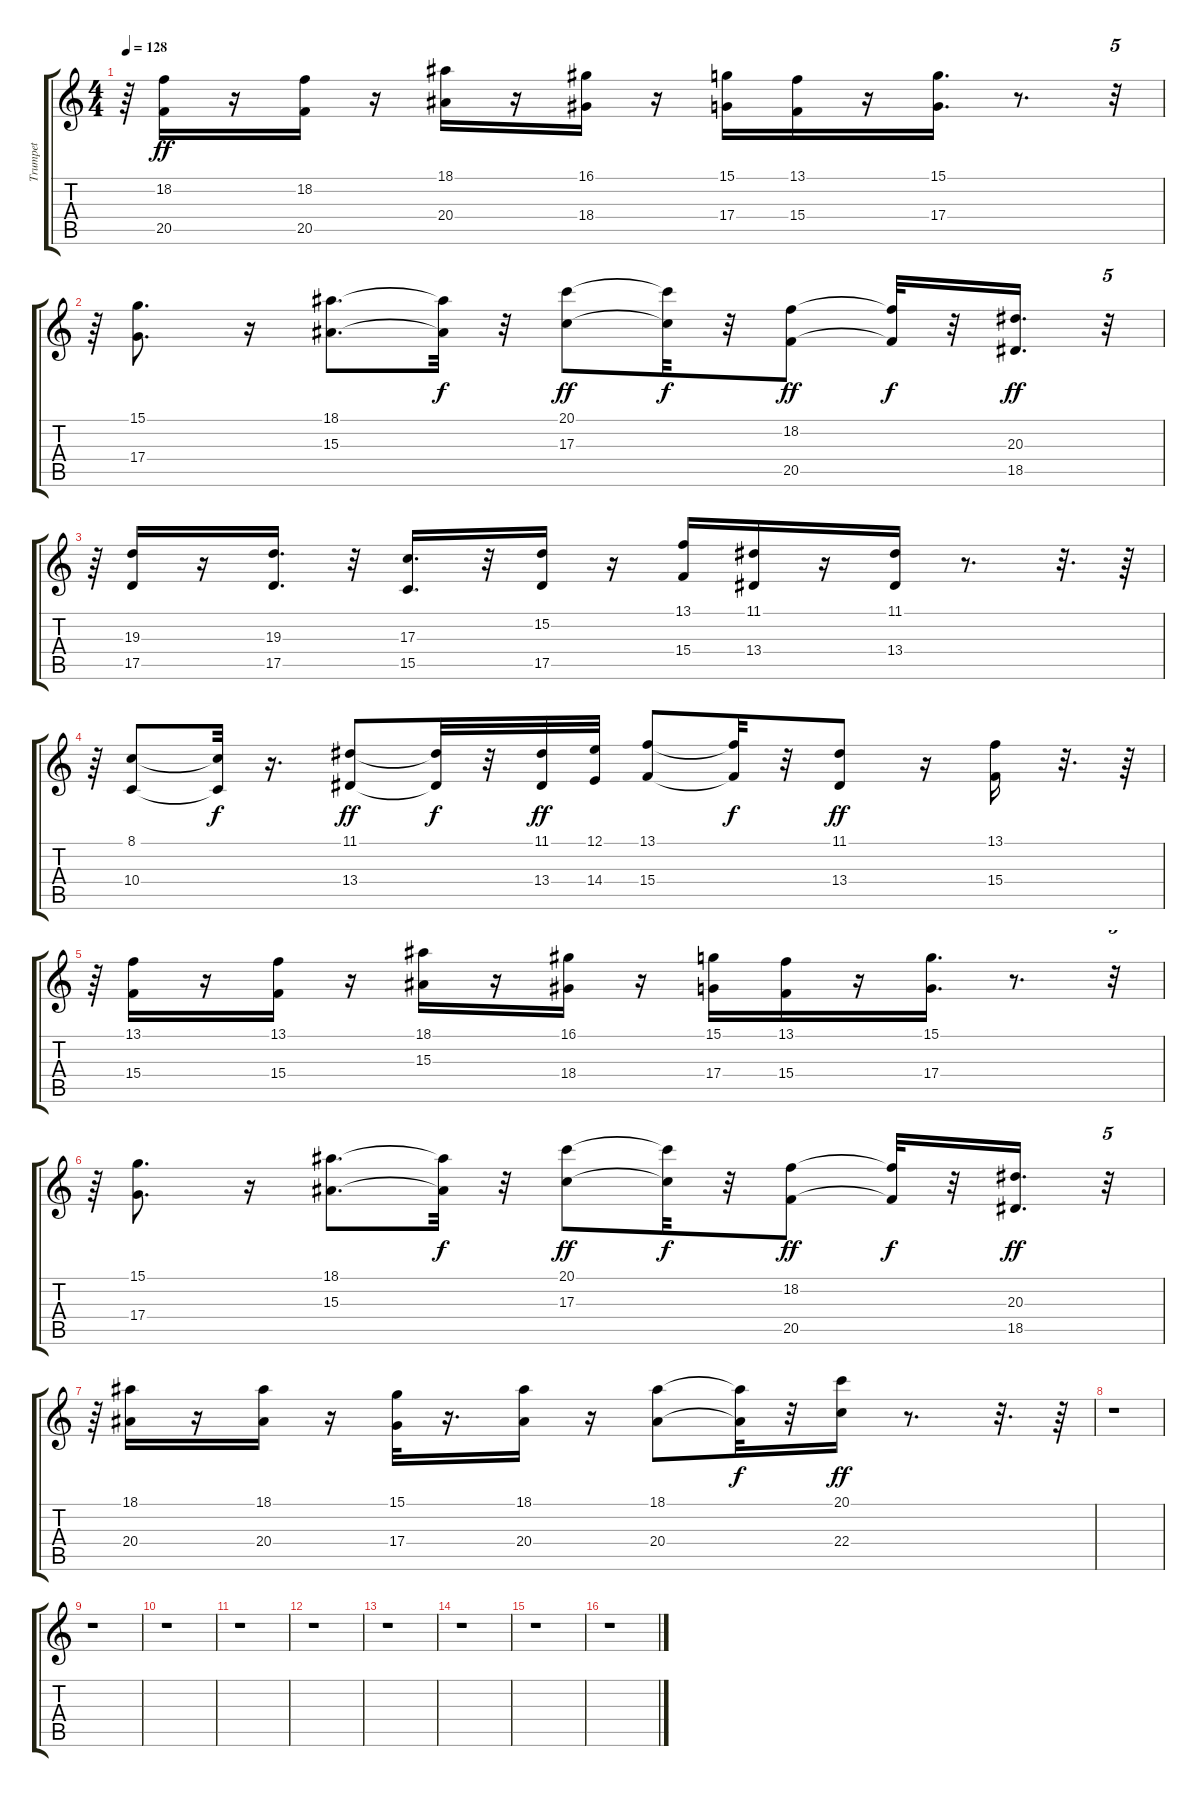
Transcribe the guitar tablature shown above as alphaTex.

\track ("Trumpet" "Trumpet") {instrument brasssection}
\staff {score tabs}
\tuning (E4 B3 G3 D3 A2 E2) {hide}
\ts (4 4)
\tempo 128
\clef g2
\ks c
r.64{dy ff} (18.2 20.5).16 r.16 (18.2 20.5).16 r.16 (18.1 20.4).16 r.16 (16.1 18.4).16 r.16 (15.1 17.4).16 (13.1 15.4).16 r.16 (15.1 17.4).16{d} r.8{d} r.32{tu (5 4)} |
r.64 (15.1 17.4).8{d} r.16 (18.1 15.3).8{d} (18.1{t} 15.3{t}).32{dy f} r.32 (20.1 17.3).8{dy ff} (20.1{t} 17.3{t}).32{dy f} r.32 (18.2 20.5).8{dy ff} (18.2{t} 20.5{t}).32{dy f} r.32 (20.3 18.5).16{d dy ff} r.32{tu (5 4)} |
r.64 (19.3 17.5).16 r.16 (19.3 17.5).16{d} r.32 (17.3 15.5).16{d} r.32 (15.2 17.5).16 r.16 (13.1 15.4).16 (11.1 13.4).16 r.16 (11.1 13.4).16 r.8{d} r.32{d} r.64 |
r.64 (8.1 10.4).8 (8.1{t} 10.4{t}).32{dy f} r.16{d} (11.1 13.4).8{dy ff} (11.1{t} 13.4{t}).32{dy f} r.32 (11.1 13.4).32{dy ff} (12.1 14.4).32 (13.1 15.4).8 (13.1{t} 15.4{t}).32{dy f} r.32 (11.1 13.4).8{dy ff} r.16 (13.1 15.4).16 r.32{d} r.64 |
r.64 (13.1 15.4).16 r.16 (13.1 15.4).16 r.16 (18.1 15.3).16 r.16 (16.1 18.4).16 r.16 (15.1 17.4).16 (13.1 15.4).16 r.16 (15.1 17.4).16{d} r.8{d} r.32{tu (5 4)} |
r.64 (15.1 17.4).8{d} r.16 (18.1 15.3).8{d} (18.1{t} 15.3{t}).32{dy f} r.32 (20.1 17.3).8{dy ff} (20.1{t} 17.3{t}).32{dy f} r.32 (18.2 20.5).8{dy ff} (18.2{t} 20.5{t}).32{dy f} r.32 (20.3 18.5).16{d dy ff} r.32{tu (5 4)} |
r.64 (18.1 20.4).16 r.16 (18.1 20.4).16 r.16 (15.1 17.4).32 r.16{d} (18.1 20.4).16 r.16 (18.1 20.4).8 (18.1{t} 20.4{t}).32{dy f} r.32 (20.1 22.4).16{dy ff} r.8{d} r.32{d} r.64 |
r.1 |
r.1 |
r.1 |
r.1 |
r.1 |
r.1 |
r.1 |
r.1 |
r.1
